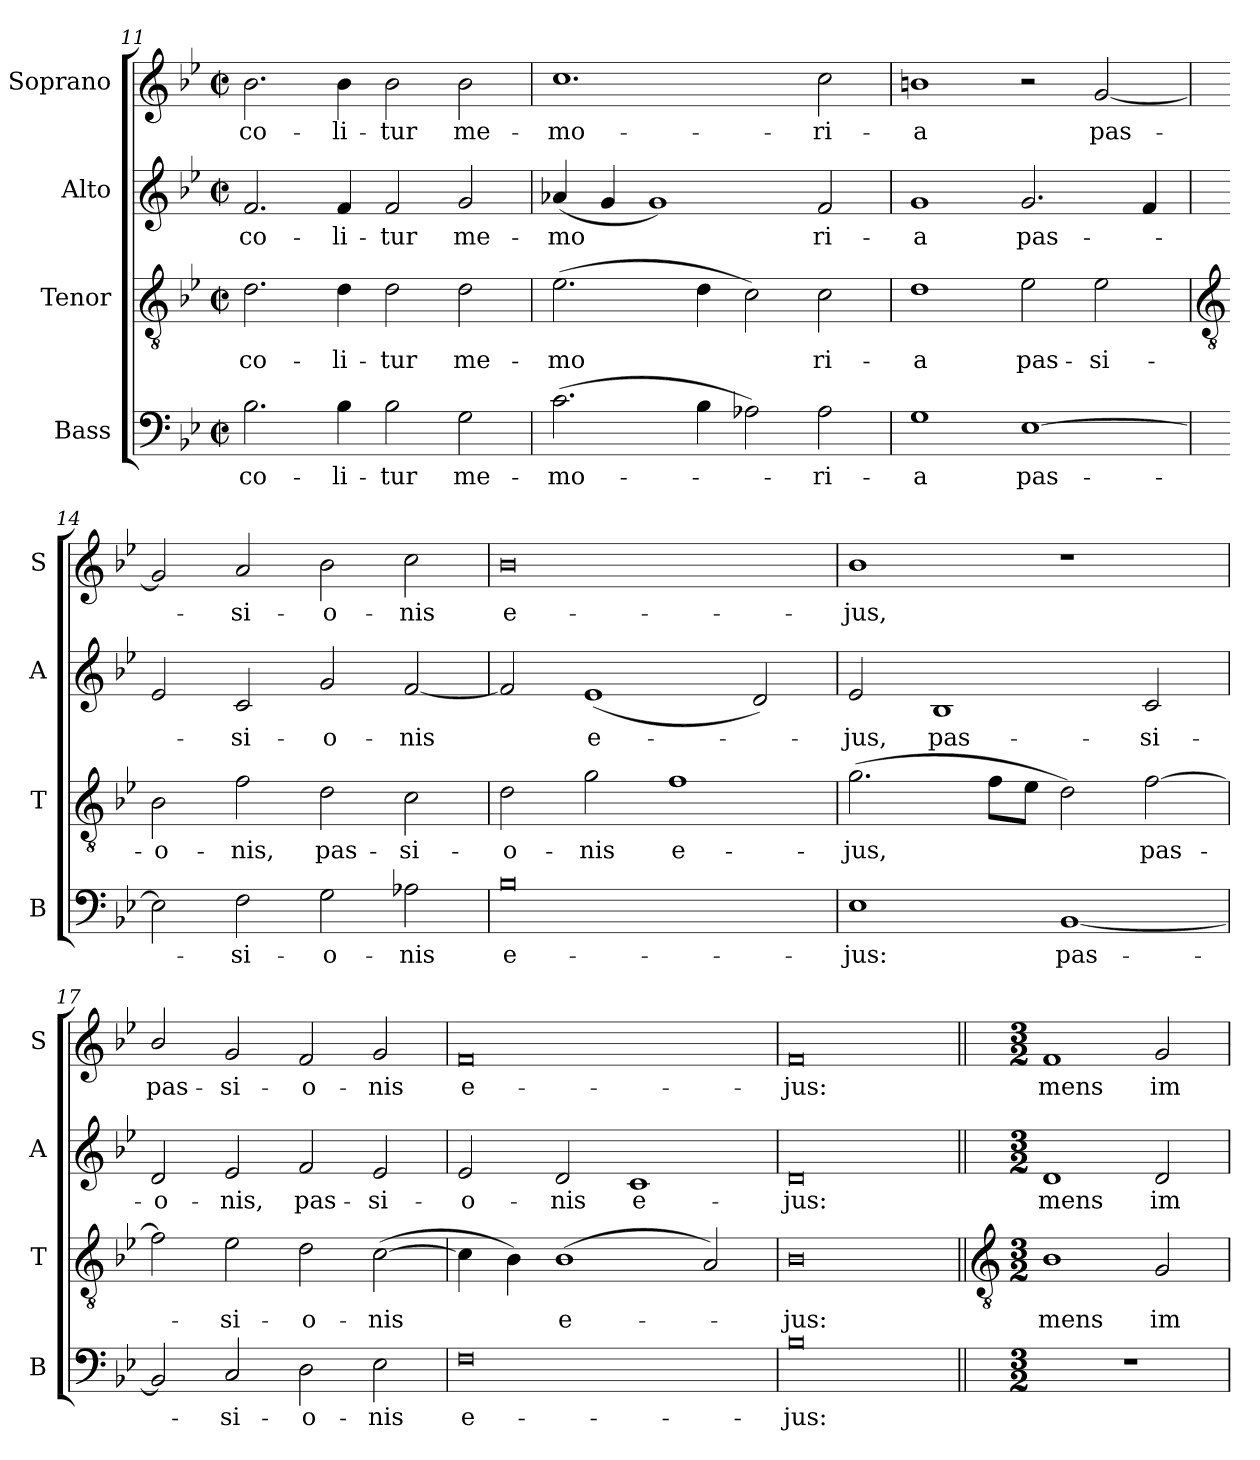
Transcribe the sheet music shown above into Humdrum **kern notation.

**kern	**text	**kern	**text	**kern	**text	**kern	**text
*part4	*part4	*part3	*part3	*part2	*part2	*part1	*part1
*staff4	*staff4	*staff3	*staff3	*staff2	*staff2	*staff1	*staff1
*I"Bass	*	*I"Tenor	*	*I"Alto	*	*I"Soprano	*
*I'B	*	*I'T	*	*I'A	*	*I'S	*
*clefF4	*	*clefGv2	*	*clefG2	*	*clefG2	*
*k[b-e-]	*	*k[b-e-]	*	*k[b-e-]	*	*k[b-e-]	*
*B-:	*	*B-:	*	*B-:	*	*B-:	*
*M4/2	*	*M4/2	*	*M4/2	*	*M4/2	*
*met(c|)	*	*met(c|)	*	*met(c|)	*	*met(c|)	*
=11	=11	=11	=11	=11	=11	=11	=11
!	!LO:LY:b	!	!LO:LY:b	!	!LO:LY:b	!	!LO:LY:b
2.B-	-co-	2.d	-co-	2.f	-co-	2.b-	-co-
!	!LO:LY:b	!	!LO:LY:b	!	!LO:LY:b	!	!LO:LY:b
4B-	-li-	4d	-li-	4f	-li-	4b-	-li-
!	!LO:LY:b	!	!LO:LY:b	!	!LO:LY:b	!	!LO:LY:b
2B-	-tur	2d	-tur	2f	-tur	2b-	-tur
!	!LO:LY:b	!	!LO:LY:b	!	!LO:LY:b	!	!LO:LY:b
2G	me-	2d	me-	2g	me-	2b-	me-
=12	=12	=12	=12	=12	=12	=12	=12
!	!LO:LY:b	!	!LO:LY:b	!	!LO:LY:b	!	!LO:LY:b
(>2.c	-mo-	(>2.e-	-mo	(<4a-X	-mo	1.cc	-mo-
.	.	.	.	4g	.	.	.
.	.	.	.	1g)	.	.	.
4B-	.	4d	.	.	.	.	.
2A-X)	.	2c)	.	.	.	.	.
!	!LO:LY:b	!	!LO:LY:b	!	!LO:LY:b	!	!LO:LY:b
2A-	ri-	2c	ri-	2f	ri-	2cc	-ri-
=13	=13	=13	=13	=13	=13	=13	=13
!	!LO:LY:b	!	!LO:LY:b	!	!LO:LY:b	!	!LO:LY:b
1G	-a	1d	-a	1g	-a	1bn	-a
!	!LO:LY:b	!	!LO:LY:b	!	!LO:LY:b	!	!
[1E-	pas-	2e-	pas-	2.g	pas-	2r	.
!	!	!	!LO:LY:b	!	!	!	!LO:LY:b
.	.	2e-	-si-	.	.	[2g	pas-
.	.	.	.	4f	.	.	.
!!LO:LB:g=z
=14	=14	=14	=14	=14	=14	=14	=14
*	*	*clefGv2	*	*	*	*	*
!	!	!	!LO:LY:b	!	!	!	!
2E-]	.	2B-	-o-	2e-	.	2g]	.
!	!LO:LY:b	!	!LO:LY:b	!	!LO:LY:b	!	!LO:LY:b
2F	si-	2f	-nis,	2c	si-	2a	si-
!	!LO:LY:b	!	!LO:LY:b	!	!LO:LY:b	!	!LO:LY:b
2G	-o-	2d	pas-	2g	-o-	2b-	-o-
!	!LO:LY:b	!	!LO:LY:b	!	!LO:LY:b	!	!LO:LY:b
2A-X	-nis	2c	-si-	[2f	-nis	2cc	-nis
=15	=15	=15	=15	=15	=15	=15	=15
!	!LO:LY:b	!	!LO:LY:b	!	!	!	!LO:LY:b
0B-	e-	2d	-o-	2f]	.	0b-	e-
!	!	!	!LO:LY:b	!	!LO:LY:b	!	!
.	.	2g	-nis	(<1e-	e-	.	.
!	!	!	!LO:LY:b	!	!	!	!
.	.	1f	e-	.	.	.	.
.	.	.	.	2d)	.	.	.
=16	=16	=16	=16	=16	=16	=16	=16
!	!LO:LY:b	!	!LO:LY:b	!	!LO:LY:b	!	!LO:LY:b
1E-	-jus:	(>2.g	-jus,	2e-/	jus,	1b-	-jus,
!	!	!	!	!	!LO:LY:b	!	!
.	.	.	.	1B-	pas-	.	.
.	.	8fL	.	.	.	.	.
.	.	8e-J	.	.	.	.	.
!	!LO:LY:b	!	!	!	!	!	!
[1BB-	pas-	2d)	.	.	.	1r	.
!	!	!	!LO:LY:b	!	!LO:LY:b	!	!
.	.	[2f	pas-	2c	-si-	.	.
=17	=17	=17	=17	=17	=17	=17	=17
!	!	!	!	!	!LO:LY:b	!	!LO:LY:b
2BB-]	.	2f]	.	2d	-o-	2b-/	pas-
!	!LO:LY:b	!	!LO:LY:b	!	!LO:LY:b	!	!LO:LY:b
2C	si-	2e-	si-	2e-	-nis,	2g	-si-
!	!LO:LY:b	!	!LO:LY:b	!	!LO:LY:b	!	!LO:LY:b
2D	-o-	2d	-o-	2f	pas-	2f	-o-
!	!LO:LY:b	!	!LO:LY:b	!	!LO:LY:b	!	!LO:LY:b
2E-	-nis	(>[2c	-nis	2e-/	-si-	2g	-nis
=18	=18	=18	=18	=18	=18	=18	=18
!	!LO:LY:b	!	!	!	!LO:LY:b	!	!LO:LY:b
0F	e-	4c]	.	2e-/	-o-	0f	e-
.	.	4B-)	.	.	.	.	.
!	!	!	!LO:LY:b	!	!LO:LY:b	!	!
.	.	(<1B-	e-	2d	-nis	.	.
!	!	!	!	!	!LO:LY:b	!	!
.	.	.	.	1c	e-	.	.
.	.	2A)	.	.	.	.	.
=19	=19	=19	=19	=19	=19	=19	=19
!	!LO:LY:b	!	!LO:LY:b	!	!LO:LY:b	!	!LO:LY:b
0B-	-jus:	0B-	jus:	0d	-jus:	0f	-jus:
!!LO:LB:g=z
=20||	=20||	=20||	=20||	=20||	=20||	=20||	=20||
*	*	*clefGv2	*	*	*	*	*
*M3/2	*	*M3/2	*	*M3/2	*	*M3/2	*
!LO:N:vis=1	!	!	!LO:LY:b	!	!LO:LY:b	!	!LO:LY:b
1.r	.	1B-	mens	1d	mens	1f	mens
!	!	!	!LO:LY:b	!	!LO:LY:b	!	!LO:LY:b
.	.	2G	im-	2d	im-	2g	im-
=	=	=	=	=	=	=	=
*-	*-	*-	*-	*-	*-	*-	*-
